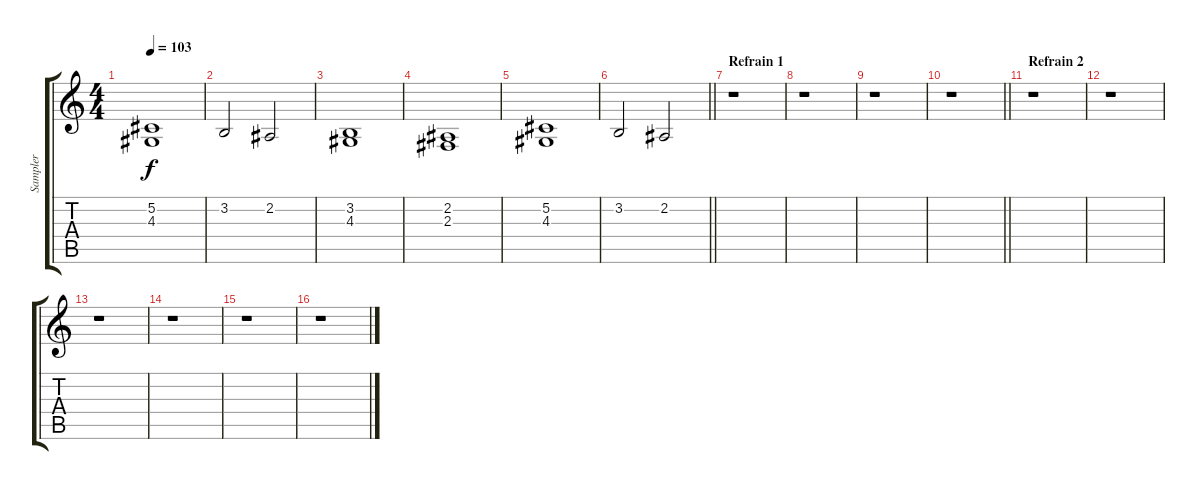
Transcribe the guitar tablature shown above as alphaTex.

\track ("Sampler" "Sampler") {instrument pad2warm}
\staff {score tabs}
\tuning (Db4 Ab3 E3 B2 Gb2 Db2) {hide}
\ts (4 4)
\tempo 103
\clef g2
\ks c
(5.2 4.3).1{dy f} |
3.2.2 2.2.2 |
(3.2 4.3).1 |
(2.2 2.3).1 |
(5.2 4.3).1 |
\barLineRight lightlight
3.2.2 2.2.2 |
\section ("" "Refrain 1")
r.1 |
r.1 |
r.1 |
\barLineRight lightlight
r.1 |
\section ("" "Refrain 2")
r.1 |
r.1 |
r.1 |
r.1 |
r.1 |
r.1
